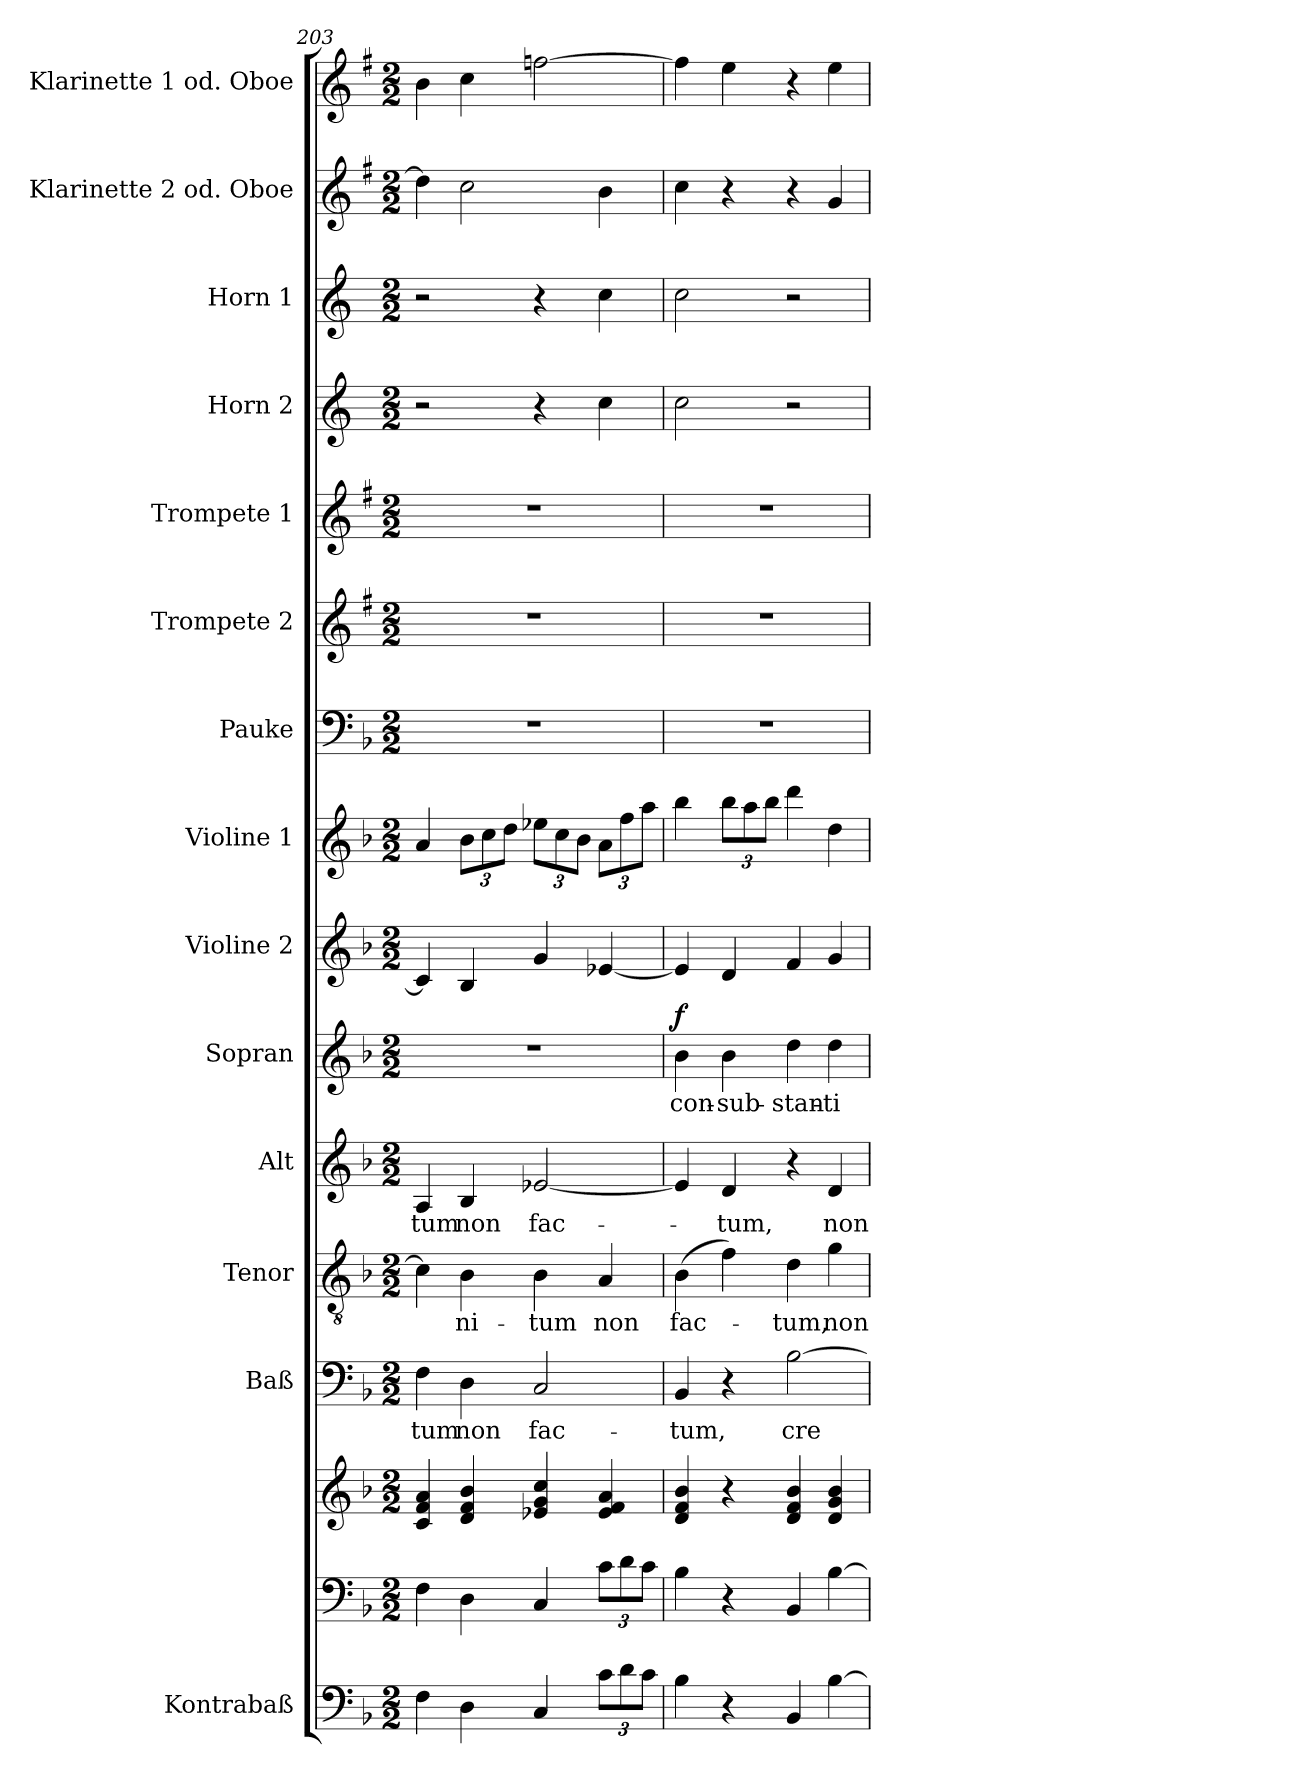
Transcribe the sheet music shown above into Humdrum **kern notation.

**kern	**kern	**kern	**kern	**text	**kern	**text	**kern	**text	**kern	**text	**dynam	**kern	**kern	**kern	**kern	**kern	**kern	**kern	**kern	**kern
*part15	*part14	*part14	*part13	*part13	*part12	*part12	*part11	*part11	*part10	*part10	*part10	*part9	*part8	*part7	*part6	*part5	*part4	*part3	*part2	*part1
*staff16	*staff15	*staff14	*staff13	*staff13	*staff12	*staff12	*staff11	*staff11	*staff10	*staff10	*staff10	*staff9	*staff8	*staff7	*staff6	*staff5	*staff4	*staff3	*staff2	*staff1
*I"Kontrabaß	*	*	*I"Baß	*	*I"Tenor	*	*I"Alt	*	*I"Sopran	*	*	*I"Violine 2	*I"Violine 1	*I"Pauke	*I"Trompete 2	*I"Trompete 1	*I"Horn 2	*I"Horn 1	*I"Klarinette 2 od. Oboe	*I"Klarinette 1 od. Oboe
*	*	*	*	*	*	*	*	*	*	*	*	*	*	*	*I'Tpt	*I'Tpt	*I'Hn	*I'Hn	*	*
*clefF4	*clefF4	*clefG2	*clefF4	*	*clefGv2	*	*clefG2	*	*clefG2	*	*	*clefG2	*clefG2	*clefF4	*clefG2	*clefG2	*clefG2	*clefG2	*clefG2	*clefG2
*ITrd7c12	*	*	*	*	*	*	*	*	*	*	*	*	*	*	*ITrd1c2	*ITrd1c2	*ITrd4c7	*ITrd4c7	*ITrd1c2	*ITrd1c2
*k[b-]	*k[b-]	*k[b-]	*k[b-]	*	*k[b-]	*	*k[b-]	*	*k[b-]	*	*	*k[b-]	*k[b-]	*k[b-]	*k[b-]	*k[b-]	*k[b-]	*k[b-]	*k[b-]	*k[b-]
*F:	*F:	*F:	*F:	*	*F:	*	*F:	*	*F:	*	*	*F:	*F:	*F:	*F:	*F:	*F:	*F:	*F:	*F:
*M2/2	*M2/2	*M2/2	*M2/2	*	*M2/2	*	*M2/2	*	*M2/2	*	*	*M2/2	*M2/2	*M2/2	*M2/2	*M2/2	*M2/2	*M2/2	*M2/2	*M2/2
=203	=203	=203	=203	=203	=203	=203	=203	=203	=203	=203	=203	=203	=203	=203	=203	=203	=203	=203	=203	=203
!	!	!	!	!LO:LY:b	!	!	!	!LO:LY:b	!	!	!	!	!	!	!	!	!	!	!	!
4FF\	4F\	4c/ 4f/ 4a/	4F\	-tum	4c\]	.	4A/	-tum	1r	.	.	4c/]	4a/	1r	1r	1r	2r	2r	4cc\]	4a\
!	!	!	!	!LO:LY:b	!	!LO:LY:b	!	!LO:LY:b	!	!	!	!	!	!	!	!	!	!	!	!
*	*	*	*	*	*	*	*	*	*	*	*	*	*Xbrackettup	*	*	*	*	*	*	*
4DD\	4D\	4d/ 4f/ 4b-/	4D\	non	4B-\	-ni-	4B-/	non	.	.	.	4B-/	12b-\L	.	.	.	.	.	2b-\	4b-\
.	.	.	.	.	.	.	.	.	.	.	.	.	12cc\	.	.	.	.	.	.	.
.	.	.	.	.	.	.	.	.	.	.	.	.	12dd\J	.	.	.	.	.	.	.
!	!	!	!	!LO:LY:b	!	!LO:LY:b	!	!LO:LY:b	!	!	!	!	!	!	!	!	!	!	!	!
4CC/	4C/	4e-X/ 4g/ 4cc/	2C/	fac-	4B-\	-tum	[2e-X/	fac-	.	.	.	4g/	12ee-X\L	.	.	.	4r	4r	.	[2ee-X\
.	.	.	.	.	.	.	.	.	.	.	.	.	12cc\	.	.	.	.	.	.	.
.	.	.	.	.	.	.	.	.	.	.	.	.	12b-\J	.	.	.	.	.	.	.
!	!	!	!	!	!	!LO:LY:b	!	!	!	!	!	!	!	!	!	!	!	!	!	!
12C\L	12c\L	4e-/ 4f/ 4a/	.	.	4A/	non	.	.	.	.	.	[4e-X/	12a\L	.	.	.	4f\	4f\	4a\	.
12D\	12d\	.	.	.	.	.	.	.	.	.	.	.	12ff\	.	.	.	.	.	.	.
12C\J	12c\J	.	.	.	.	.	.	.	.	.	.	.	12aa\J	.	.	.	.	.	.	.
=204	=204	=204	=204	=204	=204	=204	=204	=204	=204	=204	=204	=204	=204	=204	=204	=204	=204	=204	=204	=204
!	!	!	!	!LO:LY:b	!	!LO:LY:b	!	!	!	!LO:LY:b	!LO:DY:a	!	!	!	!	!	!	!	!	!
4BB-\	4B-\	4d/ 4f/ 4b-/	4BB-/	-tum,	(>4B-\	fac-	4e-/]	.	4b-\	con-	f	4e-/]	4bb-\	1r	1r	1r	2f\	2f\	4b-\	4ee-\]
!	!	!	!	!	!	!	!	!LO:LY:b	!	!LO:LY:b	!	!	!	!	!	!	!	!	!	!
4r	4r	4r	4r	.	4f\)	.	4d/	-tum,	4b-\	-sub-	.	4d/	12bb-\L	.	.	.	.	.	4r	4dd\
.	.	.	.	.	.	.	.	.	.	.	.	.	12aa\	.	.	.	.	.	.	.
.	.	.	.	.	.	.	.	.	.	.	.	.	12bb-\J	.	.	.	.	.	.	.
!	!	!	!	!LO:LY:b	!	!LO:LY:b	!	!	!	!LO:LY:b	!	!	!	!	!	!	!	!	!	!
4BBB-/	4BB-/	4d/ 4f/ 4b-/	[2B-\	cre-	4d\	-tum,	4r	.	4dd\	-stan-	.	4f/	4ddd\	.	.	.	2r	2r	4r	4r
!	!	!	!	!	!	!LO:LY:b	!	!LO:LY:b	!	!LO:LY:b	!	!	!	!	!	!	!	!	!	!
[4BB-\	[4B-\	4d/ 4g/ 4b-/	.	.	4g\	non	4d/	non	4dd\	-ti-	.	4g/	4dd\	.	.	.	.	.	4f/	4dd\
=	=	=	=	=	=	=	=	=	=	=	=	=	=	=	=	=	=	=	=	=
*-	*-	*-	*-	*-	*-	*-	*-	*-	*-	*-	*-	*-	*-	*-	*-	*-	*-	*-	*-	*-
